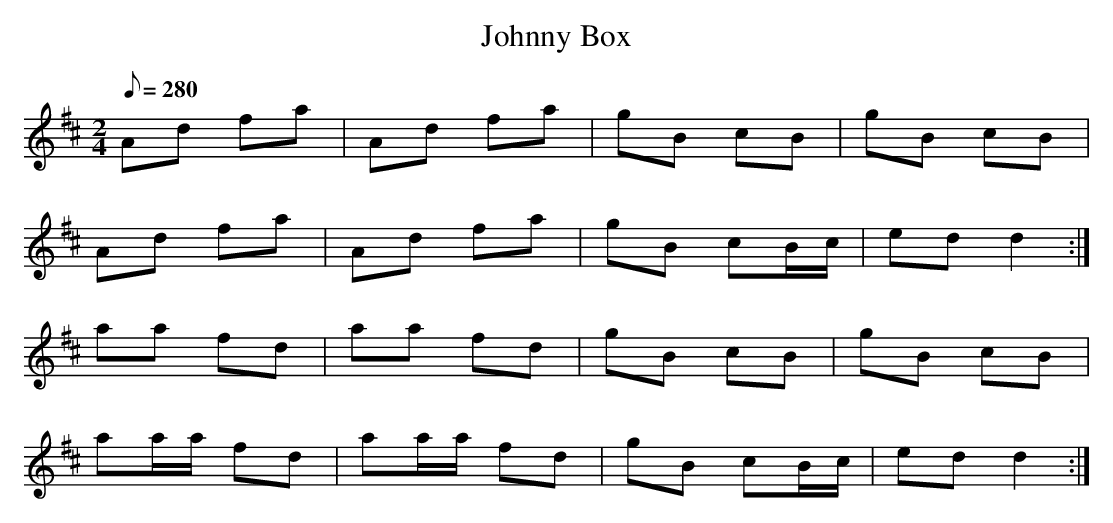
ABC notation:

X:1
T: Johnny Box
L: 1/8
M: 2/4
Q: 280
K: D
Ad fa|Ad fa|gB cB|gB cB|
Ad fa|Ad fa|gB cB/c/|ed d2 :|
aa fd|aa fd|gB cB|gB cB|
aa/a/ fd|aa/a/ fd|gB cB/c/|ed d2 :|
